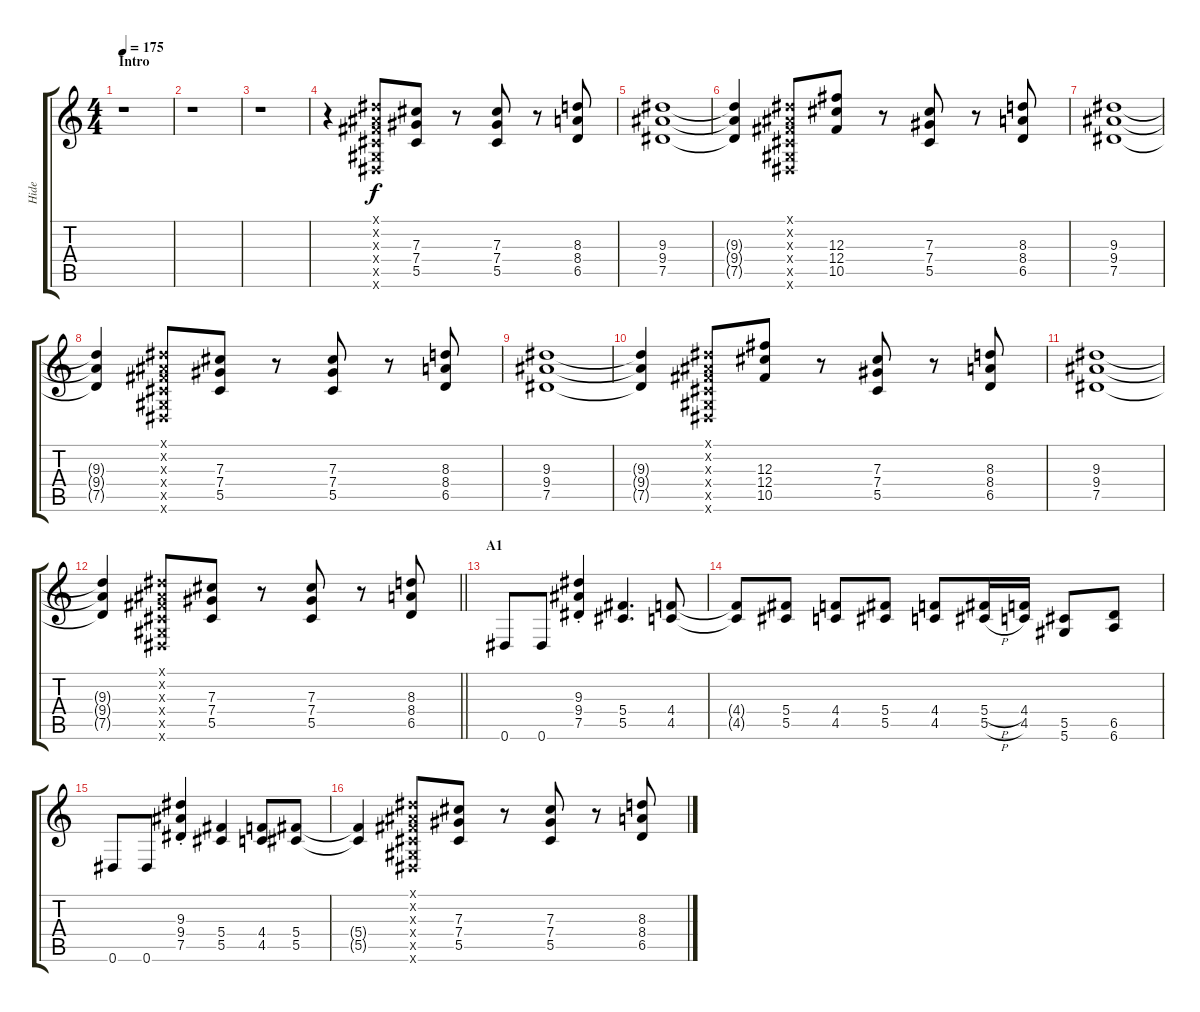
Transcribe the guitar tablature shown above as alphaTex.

\track ("Hide" "Hide") {instrument distortionguitar}
\staff {score tabs}
\tuning (Eb4 Bb3 Gb3 Db3 Ab2 Eb2) {hide}
\ts (4 4)
\section ("" "Intro")
\tempo 175
\clef g2
\ks c
r.1{dy f instrument distortionguitar} |
r.1 |
r.1 |
r.4 (0.1{x} 0.2{x} 0.3{x} 0.4{x} 0.5{x} 0.6{x}).8 (7.3 7.4 5.5).8 r.8 (7.3 7.4 5.5).8 r.8 (8.3 8.4 6.5).8 |
(9.3 9.4 7.5).1 |
(9.3{t} 9.4{t} 7.5{t}).4 (0.1{x} 0.2{x} 0.3{x} 0.4{x} 0.5{x} 0.6{x}).8 (12.3 12.4 10.5).8 r.8 (7.3 7.4 5.5).8 r.8 (8.3 8.4 6.5).8 |
(9.3 9.4 7.5).1 |
(9.3{t} 9.4{t} 7.5{t}).4 (0.1{x} 0.2{x} 0.3{x} 0.4{x} 0.5{x} 0.6{x}).8 (7.3 7.4 5.5).8 r.8 (7.3 7.4 5.5).8 r.8 (8.3 8.4 6.5).8 |
(9.3 9.4 7.5).1 |
(9.3{t} 9.4{t} 7.5{t}).4 (0.1{x} 0.2{x} 0.3{x} 0.4{x} 0.5{x} 0.6{x}).8 (12.3 12.4 10.5).8 r.8 (7.3 7.4 5.5).8 r.8 (8.3 8.4 6.5).8 |
(9.3 9.4 7.5).1 |
\barLineRight lightlight
(9.3{t} 9.4{t} 7.5{t}).4 (0.1{x} 0.2{x} 0.3{x} 0.4{x} 0.5{x} 0.6{x}).8 (7.3 7.4 5.5).8 r.8 (7.3 7.4 5.5).8 r.8 (8.3 8.4 6.5).8 |
\section ("" "A1")
0.6.8 0.6.8 (9.3{st} 9.4{st} 7.5{st}).4 (5.4 5.5).4{d} (4.4 4.5).8 |
(4.4{t} 4.5{t}).8 (5.4 5.5).8 (4.4 4.5).8 (5.4 5.5).8 (4.4 4.5).8 (5.4{h} 5.5{h}).16 (4.4 4.5).16 (5.5 5.6).8 (6.5 6.6).8 |
0.6.8 0.6.8 (9.3{st} 9.4{st} 7.5{st}).4 (5.4 5.5).4 (4.4 4.5).8 (5.4 5.5).8 |
(5.4{t} 5.5{t}).4 (0.1{x} 0.2{x} 0.3{x} 0.4{x} 0.5{x} 0.6{x}).8 (7.3 7.4 5.5).8 r.8 (7.3 7.4 5.5).8 r.8 (8.3 8.4 6.5).8
